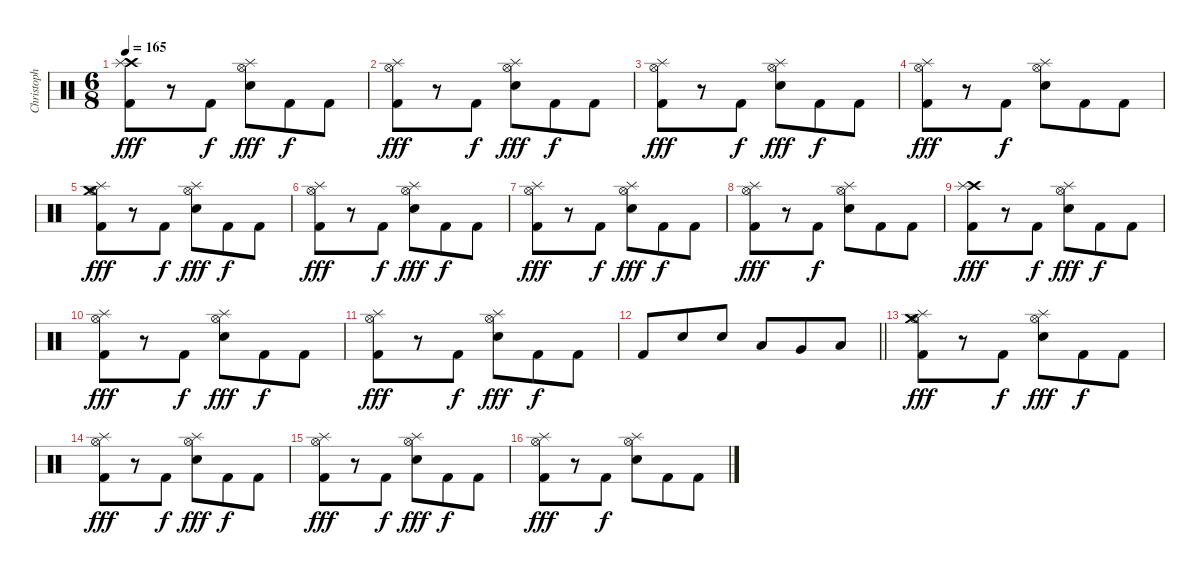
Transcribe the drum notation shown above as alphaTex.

\track ("Christoph Schneider" "Christoph ") {instrument percussion}
\staff {score}
\articulation defaults
\ts (6 8)
\tempo 165
\clef neutral
\ks c
("Crash high (hit)" "Kick (hit) 2" "Splash (hit)").8{dy fff} r.8 "Kick (hit) 2".8{dy f} ("Splash (hit)" "Electric Snare (hit)" "Hi-Hat (open)").8{dy fff} "Kick (hit) 2".8{dy f} "Kick (hit) 2".8 |
("Hi-Hat (open)" "Kick (hit) 2" "Splash (hit)").8{dy fff} r.8 "Kick (hit) 2".8{dy f} ("Splash (hit)" "Electric Snare (hit)" "Hi-Hat (open)").8{dy fff} "Kick (hit) 2".8{dy f} "Kick (hit) 2".8 |
("Hi-Hat (open)" "Kick (hit) 2" "Splash (hit)").8{dy fff} r.8 "Kick (hit) 2".8{dy f} ("Splash (hit)" "Electric Snare (hit)" "Hi-Hat (open)").8{dy fff} "Kick (hit) 2".8{dy f} "Kick (hit) 2".8 |
("Hi-Hat (open)" "Kick (hit) 2" "Splash (hit)").8{dy fff} r.8 "Kick (hit) 2".8{dy f} ("Hi-Hat (open)" "Electric Snare (hit)" "Splash (hit)").8 "Kick (hit) 2".8 "Kick (hit) 2".8 |
("Crash medium (hit)" "Kick (hit) 2" "Splash (hit)" "Hi-Hat (open)").8{dy fff} r.8 "Kick (hit) 2".8{dy f} ("Splash (hit)" "Electric Snare (hit)" "Hi-Hat (open)").8{dy fff} "Kick (hit) 2".8{dy f} "Kick (hit) 2".8 |
("Hi-Hat (open)" "Kick (hit) 2" "Splash (hit)").8{dy fff} r.8 "Kick (hit) 2".8{dy f} ("Splash (hit)" "Electric Snare (hit)" "Hi-Hat (open)").8{dy fff} "Kick (hit) 2".8{dy f} "Kick (hit) 2".8 |
("Hi-Hat (open)" "Kick (hit) 2" "Splash (hit)").8{dy fff} r.8 "Kick (hit) 2".8{dy f} ("Splash (hit)" "Electric Snare (hit)" "Hi-Hat (open)").8{dy fff} "Kick (hit) 2".8{dy f} "Kick (hit) 2".8 |
("Hi-Hat (open)" "Kick (hit) 2" "Splash (hit)").8{dy fff} r.8 "Kick (hit) 2".8{dy f} ("Splash (hit)" "Electric Snare (hit)" "Hi-Hat (open)").8 "Kick (hit) 2".8 "Kick (hit) 2".8 |
("Crash high (hit)" "Kick (hit) 2" "Splash (hit)").8{dy fff} r.8 "Kick (hit) 2".8{dy f} ("Splash (hit)" "Electric Snare (hit)" "Hi-Hat (open)").8{dy fff} "Kick (hit) 2".8{dy f} "Kick (hit) 2".8 |
("Hi-Hat (open)" "Kick (hit) 2" "Splash (hit)").8{dy fff} r.8 "Kick (hit) 2".8{dy f} ("Splash (hit)" "Electric Snare (hit)" "Hi-Hat (open)").8{dy fff} "Kick (hit) 2".8{dy f} "Kick (hit) 2".8 |
("Hi-Hat (open)" "Kick (hit) 2" "Splash (hit)").8{dy fff} r.8 "Kick (hit) 2".8{dy f} ("Splash (hit)" "Electric Snare (hit)" "Hi-Hat (open)").8{dy fff} "Kick (hit) 2".8{dy f} "Kick (hit) 2".8 |
\barLineRight lightlight "Kick (hit) 2".8 "Electric Snare (hit)".8 "Electric Snare (hit)".8 "Low Tom (hit)".8 "Very Low Tom (hit)".8 "Low Floor Tom (hit)".8
|
("Crash medium (hit)" "Kick (hit) 2" "Splash (hit)" "Hi-Hat (open)").8{dy fff} r.8 "Kick (hit) 2".8{dy f} ("Splash (hit)" "Electric Snare (hit)" "Hi-Hat (open)").8{dy fff} "Kick (hit) 2".8{dy f} "Kick (hit) 2".8 |
("Hi-Hat (open)" "Kick (hit) 2" "Splash (hit)").8{dy fff} r.8 "Kick (hit) 2".8{dy f} ("Splash (hit)" "Electric Snare (hit)" "Hi-Hat (open)").8{dy fff} "Kick (hit) 2".8{dy f} "Kick (hit) 2".8 |
("Hi-Hat (open)" "Kick (hit) 2" "Splash (hit)").8{dy fff} r.8 "Kick (hit) 2".8{dy f} ("Splash (hit)" "Electric Snare (hit)" "Hi-Hat (open)").8{dy fff} "Kick (hit) 2".8{dy f} "Kick (hit) 2".8 |
("Hi-Hat (open)" "Kick (hit) 2" "Splash (hit)").8{dy fff} r.8 "Kick (hit) 2".8{dy f} ("Splash (hit)" "Electric Snare (hit)" "Hi-Hat (open)").8 "Kick (hit) 2".8 "Kick (hit) 2".8
